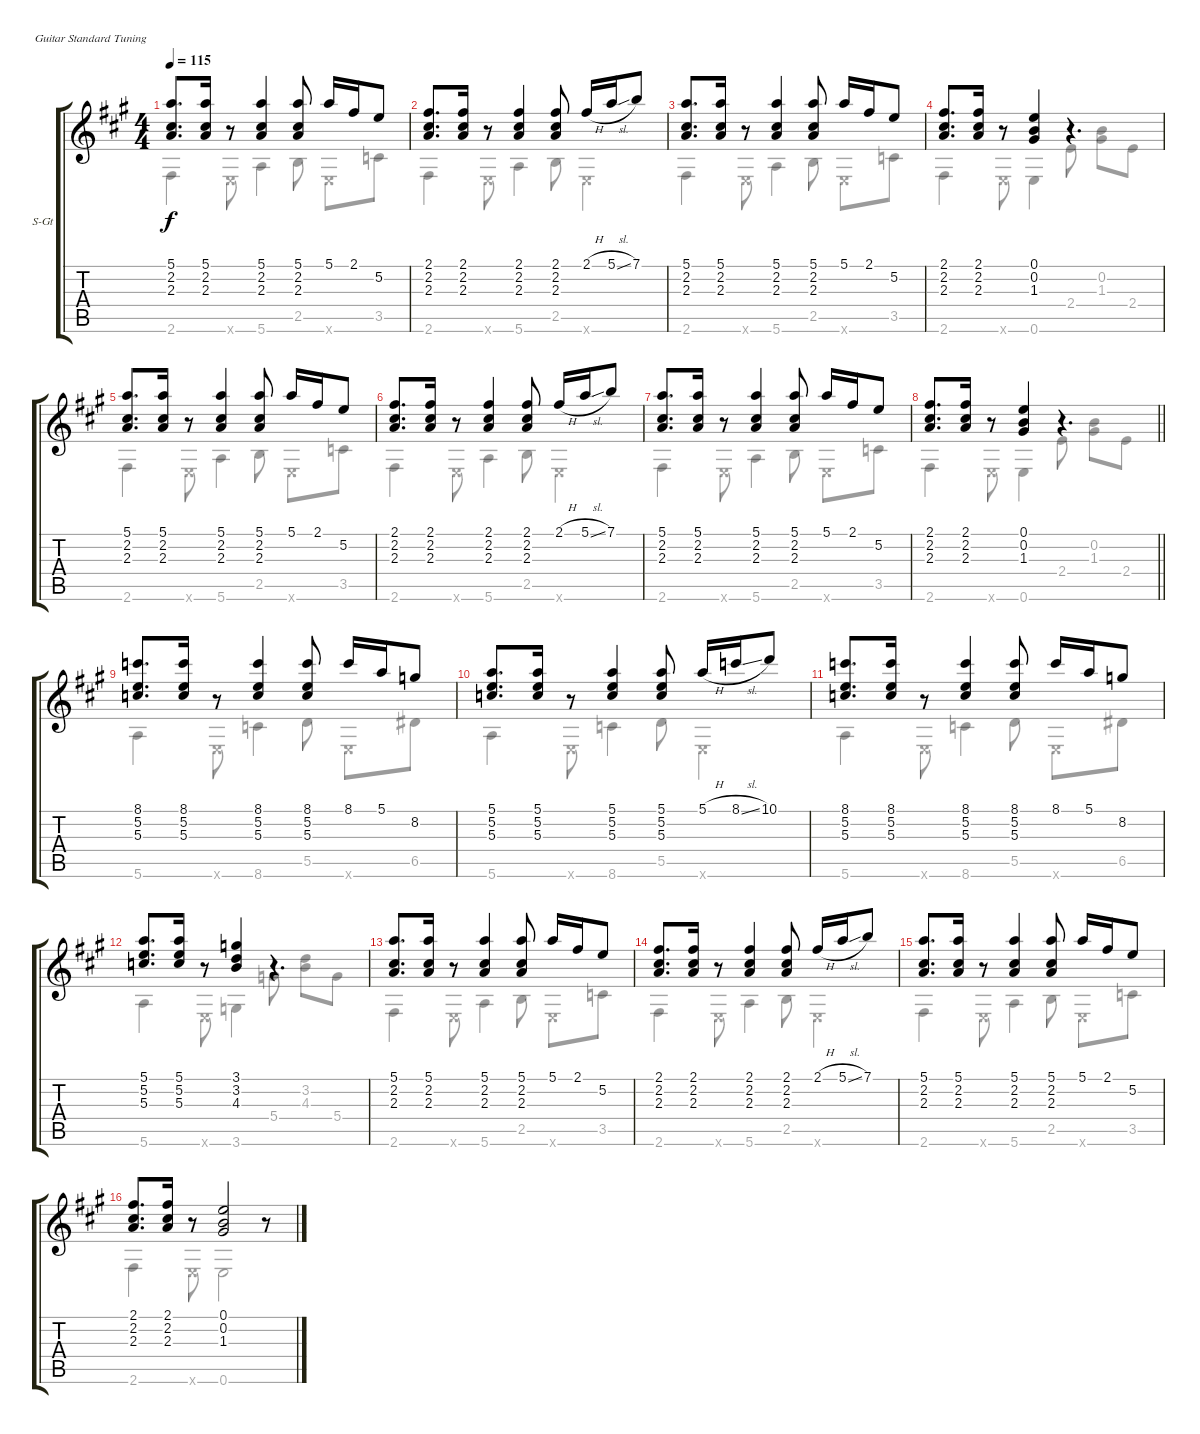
\defaultSystemsLayout 4
\bracketExtendMode groupsimilarinstruments
\firstSystemTrackNameOrientation horizontal
\otherSystemsTrackNameOrientation horizontal
\track ("Steel Guitar" "S-Gt") {instrument acousticguitarsteel}
\staff {score tabs}
\tuning (E4 B3 G3 D3 A2 E2)
\voice
\ts (4 4)
\tempo 115
\clef g2
\ks f#minor
(5.1 2.3 2.2).8{d dy f instrument acousticguitarsteel} (5.1 2.2 2.3).16 r.8 (5.1 2.2 2.3).4 (5.1 2.2 2.3).8 5.1.16 2.1.16 5.2.8 |
(2.1 2.3 2.2).8{d} (2.1 2.2 2.3).16 r.8 (2.1 2.2 2.3).4 (2.1 2.2 2.3).8 2.1{h}.16 5.1{sl}.16 7.1.8 |
(5.1 2.3 2.2).8{d} (5.1 2.2 2.3).16 r.8 (5.1 2.2 2.3).4 (5.1 2.2 2.3).8 5.1.16 2.1.16 5.2.8 |
(2.1 2.3 2.2).8{d} (2.1 2.2 2.3).16 r.8 (0.1 0.2 1.3).4 r.4{d} |
(5.1 2.3 2.2).8{d} (5.1 2.2 2.3).16 r.8 (5.1 2.2 2.3).4 (5.1 2.2 2.3).8 5.1.16 2.1.16 5.2.8 |
(2.1 2.3 2.2).8{d} (2.1 2.2 2.3).16 r.8 (2.1 2.2 2.3).4 (2.1 2.2 2.3).8 2.1{h}.16 5.1{sl}.16 7.1.8 |
(5.1 2.3 2.2).8{d} (5.1 2.2 2.3).16 r.8 (5.1 2.2 2.3).4 (5.1 2.2 2.3).8 5.1.16 2.1.16 5.2.8 |
\barLineRight lightlight
(2.1 2.3 2.2).8{d} (2.1 2.2 2.3).16 r.8 (0.1 0.2 1.3).4 r.4{d} |
(8.1 5.3 5.2).8{d} (8.1 5.2 5.3).16 r.8 (8.1 5.2 5.3).4 (8.1 5.2 5.3).8 8.1.16 5.1.16 8.2.8 |
(5.1 5.3 5.2).8{d} (5.1 5.2 5.3).16 r.8 (5.1 5.2 5.3).4 (5.1 5.2 5.3).8 5.1{h}.16 8.1{sl}.16 10.1.8 |
(8.1 5.3 5.2).8{d} (8.1 5.2 5.3).16 r.8 (8.1 5.2 5.3).4 (8.1 5.2 5.3).8 8.1.16 5.1.16 8.2.8 |
(5.1 5.3 5.2).8{d} (5.1 5.2 5.3).16 r.8 (3.1 3.2 4.3).4 r.4{d} |
(5.1 2.3 2.2).8{d} (5.1 2.2 2.3).16 r.8 (5.1 2.2 2.3).4 (5.1 2.2 2.3).8 5.1.16 2.1.16 5.2.8 |
(2.1 2.3 2.2).8{d} (2.1 2.2 2.3).16 r.8 (2.1 2.2 2.3).4 (2.1 2.2 2.3).8 2.1{h}.16 5.1{sl}.16 7.1.8 |
(5.1 2.3 2.2).8{d} (5.1 2.2 2.3).16 r.8 (5.1 2.2 2.3).4 (5.1 2.2 2.3).8 5.1.16 2.1.16 5.2.8 |
(2.1 2.3 2.2).8{d} (2.1 2.2 2.3).16 r.8 (0.1 0.2 1.3).2 r.8
\voice
\clef g2
\ottava regular
\simile none
\ks f#minor
2.6.4{dy f} 0.6{x}.8 5.6.4 2.5.8 0.6{x}.8 3.5.8 |
2.6.4 0.6{x}.8 5.6.4 2.5.8 0.6{x}.4 |
2.6.4 0.6{x}.8 5.6.4 2.5.8 0.6{x}.8 3.5.8 |
2.6.4 0.6{x}.8 0.6.4 2.4.8 (0.2 1.3).8 2.4.8 |
2.6.4 0.6{x}.8 5.6.4 2.5.8 0.6{x}.8 3.5.8 |
2.6.4 0.6{x}.8 5.6.4 2.5.8 0.6{x}.4 |
2.6.4 0.6{x}.8 5.6.4 2.5.8 0.6{x}.8 3.5.8 |
\barLineRight lightlight
2.6.4 0.6{x}.8 0.6.4 2.4.8 (0.2 1.3).8 2.4.8 |
5.6.4 0.6{x}.8 8.6.4 5.5.8 0.6{x}.8 6.5.8 |
5.6.4 0.6{x}.8 8.6.4 5.5.8 0.6{x}.4 |
5.6.4 0.6{x}.8 8.6.4 5.5.8 0.6{x}.8 6.5.8 |
5.6.4 0.6{x}.8 3.6.4 5.4.8 (3.2 4.3).8 5.4.8 |
2.6.4 0.6{x}.8 5.6.4 2.5.8 0.6{x}.8 3.5.8 |
2.6.4 0.6{x}.8 5.6.4 2.5.8 0.6{x}.4 |
2.6.4 0.6{x}.8 5.6.4 2.5.8 0.6{x}.8 3.5.8 |
2.6.4 0.6{x}.8 0.6.2 r.8
